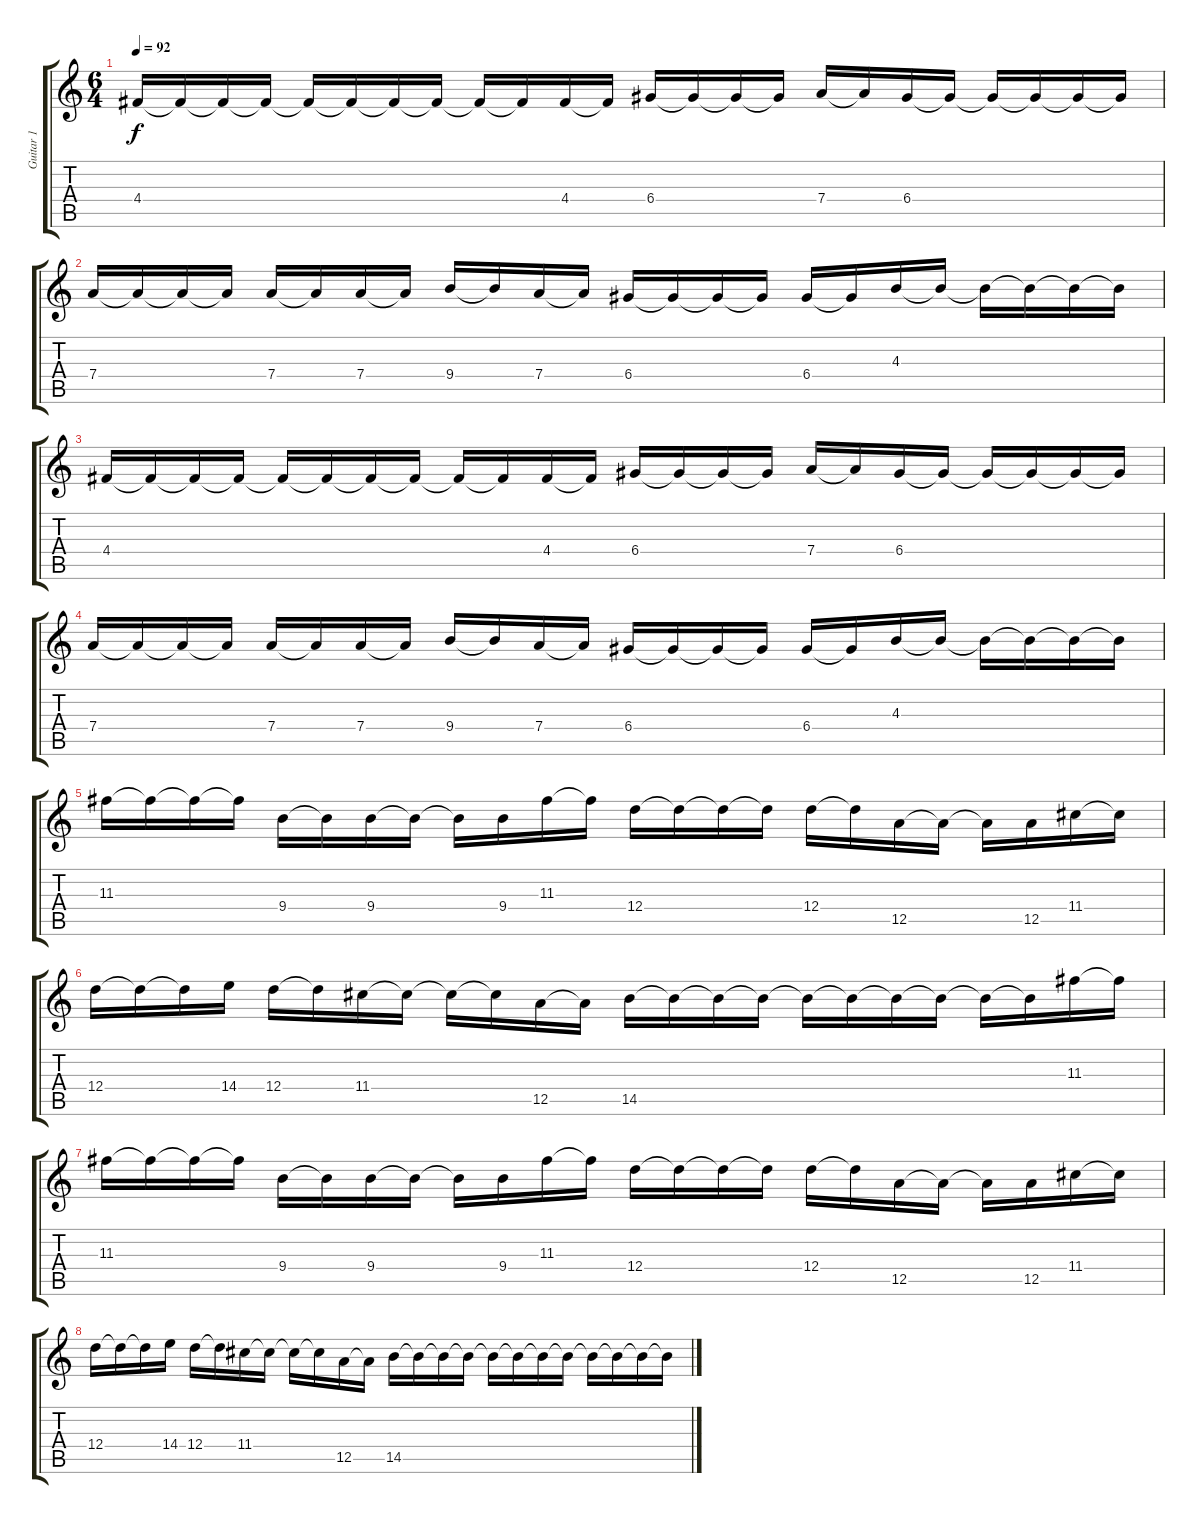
\track ("Guitar 1" "Guitar 1") {instrument distortionguitar}
\staff {score tabs}
\tuning (E4 B3 G3 D3 A2 E2) {hide}
\ts (6 4)
\tempo 92
\clef g2
\ks c
4.4.16{dy f} 4.4{t}.16 4.4{t}.16 4.4{t}.16 4.4{t}.16 4.4{t}.16 4.4{t}.16 4.4{t}.16 4.4{t}.16 4.4{t}.16 4.4.16 4.4{t}.16 6.4.16 6.4{t}.16 6.4{t}.16 6.4{t}.16 7.4.16 7.4{t}.16 6.4.16 6.4{t}.16 6.4{t}.16 6.4{t}.16 6.4{t}.16 6.4{t}.16 |
7.4.16 7.4{t}.16 7.4{t}.16 7.4{t}.16 7.4.16 7.4{t}.16 7.4.16 7.4{t}.16 9.4.16 9.4{t}.16 7.4.16 7.4{t}.16 6.4.16 6.4{t}.16 6.4{t}.16 6.4{t}.16 6.4.16 6.4{t}.16 4.3.16 4.3{t}.16 4.3{t}.16 4.3{t}.16 4.3{t}.16 4.3{t}.16 |
4.4.16 4.4{t}.16 4.4{t}.16 4.4{t}.16 4.4{t}.16 4.4{t}.16 4.4{t}.16 4.4{t}.16 4.4{t}.16 4.4{t}.16 4.4.16 4.4{t}.16 6.4.16 6.4{t}.16 6.4{t}.16 6.4{t}.16 7.4.16 7.4{t}.16 6.4.16 6.4{t}.16 6.4{t}.16 6.4{t}.16 6.4{t}.16 6.4{t}.16 |
7.4.16 7.4{t}.16 7.4{t}.16 7.4{t}.16 7.4.16 7.4{t}.16 7.4.16 7.4{t}.16 9.4.16 9.4{t}.16 7.4.16 7.4{t}.16 6.4.16 6.4{t}.16 6.4{t}.16 6.4{t}.16 6.4.16 6.4{t}.16 4.3.16 4.3{t}.16 4.3{t}.16 4.3{t}.16 4.3{t}.16 4.3{t}.16 |
11.3.16 11.3{t}.16 11.3{t}.16 11.3{t}.16 9.4.16 9.4{t}.16 9.4.16 9.4{t}.16 9.4{t}.16 9.4.16 11.3.16 11.3{t}.16 12.4.16 12.4{t}.16 12.4{t}.16 12.4{t}.16 12.4.16 12.4{t}.16 12.5.16 12.5{t}.16 12.5{t}.16 12.5.16 11.4.16 11.4{t}.16 |
12.4.16 12.4{t}.16 12.4{t}.16 14.4.16 12.4.16 12.4{t}.16 11.4.16 11.4{t}.16 11.4{t}.16 11.4{t}.16 12.5.16 12.5{t}.16 14.5.16 14.5{t}.16 14.5{t}.16 14.5{t}.16 14.5{t}.16 14.5{t}.16 14.5{t}.16 14.5{t}.16 14.5{t}.16 14.5{t}.16 11.3.16 11.3{t}.16 |
11.3.16 11.3{t}.16 11.3{t}.16 11.3{t}.16 9.4.16 9.4{t}.16 9.4.16 9.4{t}.16 9.4{t}.16 9.4.16 11.3.16 11.3{t}.16 12.4.16 12.4{t}.16 12.4{t}.16 12.4{t}.16 12.4.16 12.4{t}.16 12.5.16 12.5{t}.16 12.5{t}.16 12.5.16 11.4.16 11.4{t}.16 |
12.4.16 12.4{t}.16 12.4{t}.16 14.4.16 12.4.16 12.4{t}.16 11.4.16 11.4{t}.16 11.4{t}.16 11.4{t}.16 12.5.16 12.5{t}.16 14.5.16 14.5{t}.16 14.5{t}.16 14.5{t}.16 14.5{t}.16 14.5{t}.16 14.5{t}.16 14.5{t}.16 14.5{t}.16 14.5{t}.16 14.5{t}.16 14.5{t}.16
